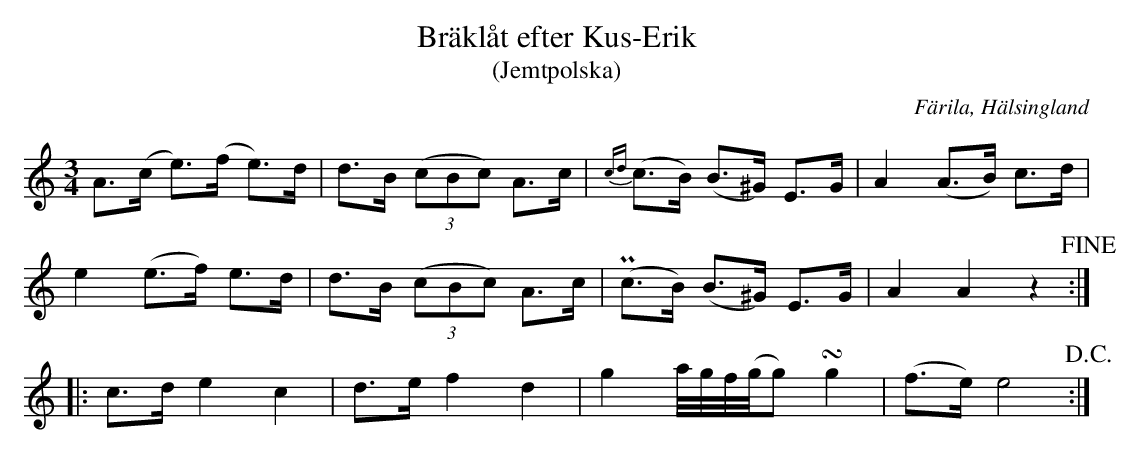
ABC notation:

X:1
T: Bräklåt efter Kus-Erik
T: (Jemtpolska)
O: Färila, Hälsingland
M: 3/4
L: 1/8
K: Am
A>(c e>)(f e)>d | d>B ((3cBc) A>c | {cd}(c>B) (B>^G)   E>G      | A2    (A>B) c>d  |
e2   (e>f) e>d  | d>B ((3cBc) A>c | (Pc>B)    (B>^G)   E>G      | A2    A2    z2  !fine! ::
K: C
c>d  e2    c2   | d>e f2      d2  | g2        a//g//f//(g//g) !turn!g2 | (f>e) e4 !D.C.!       :|
